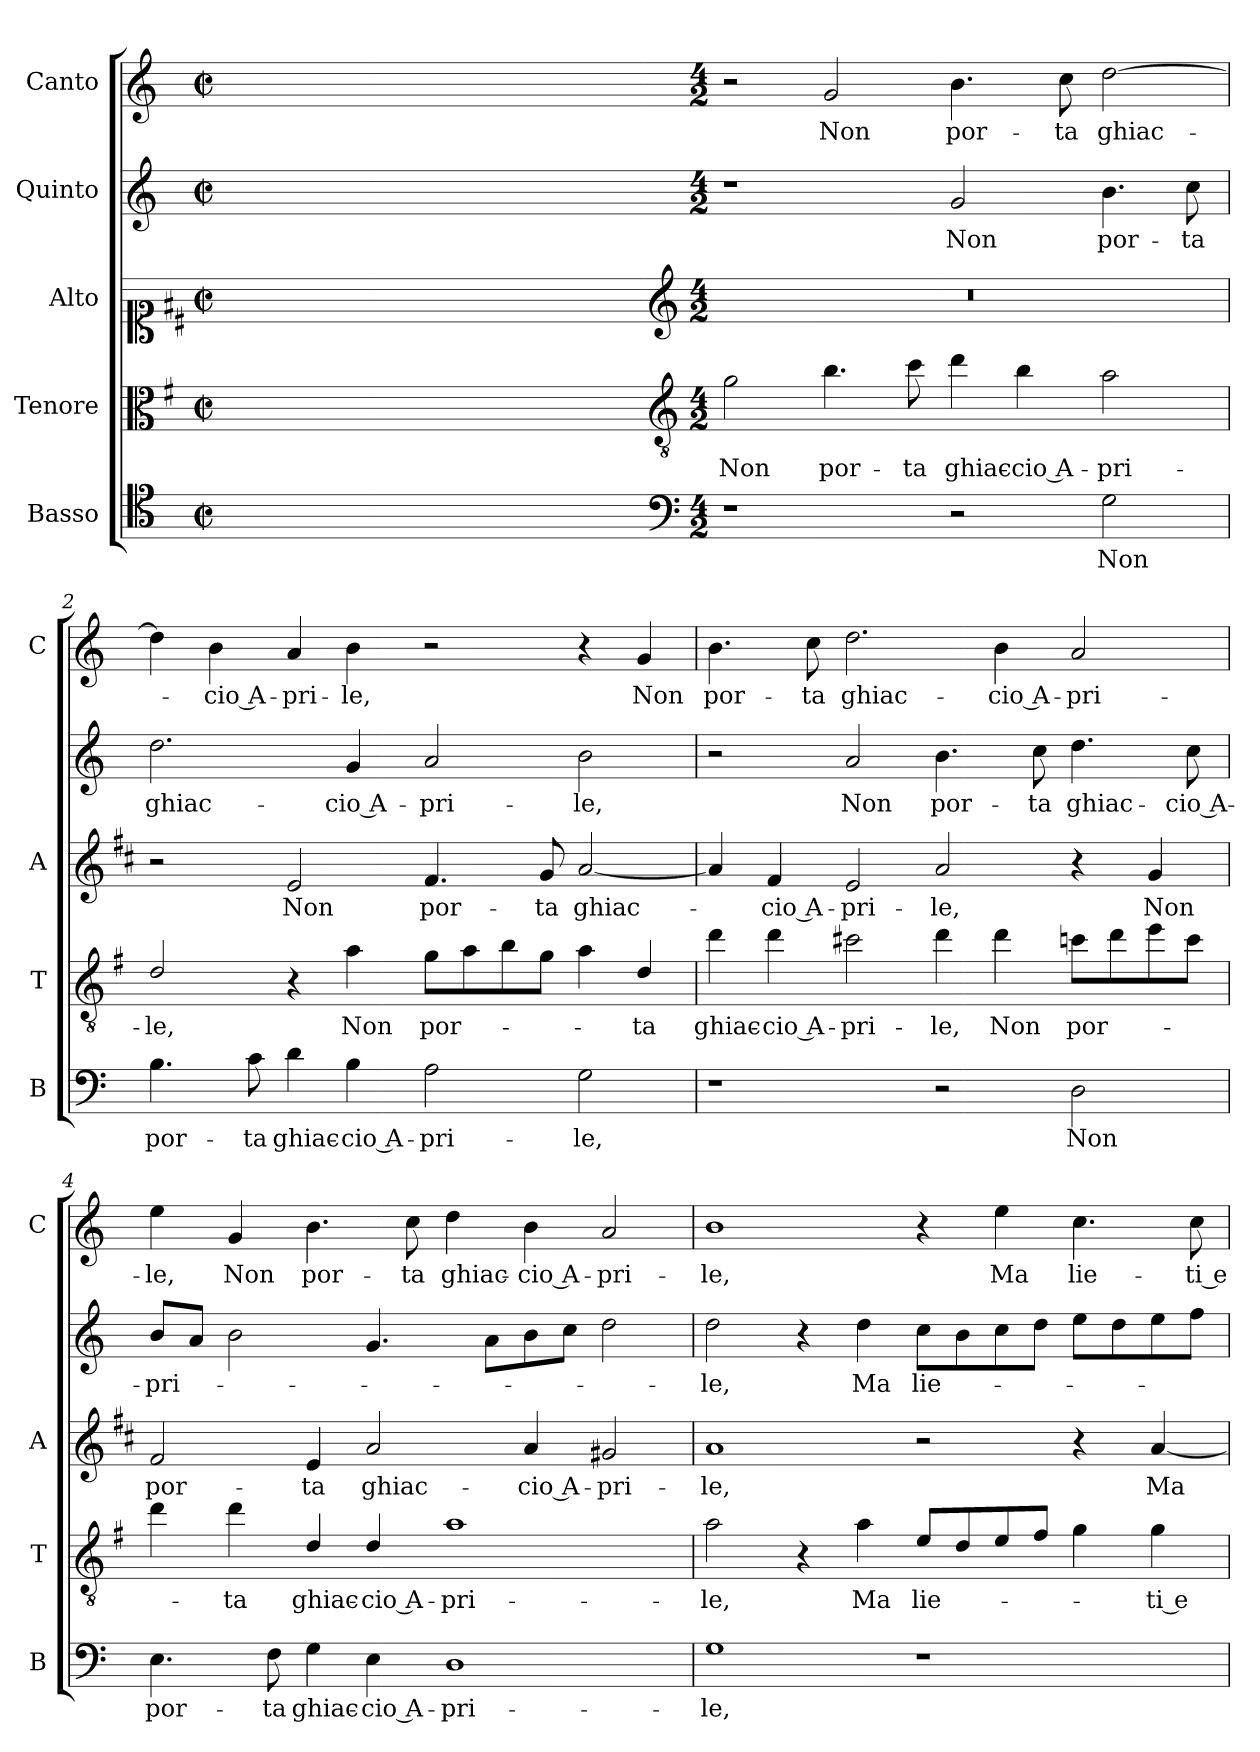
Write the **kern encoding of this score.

**kern	**text	**kern	**text	**kern	**text	**kern	**text	**kern	**text
*part5	*part5	*part4	*part4	*part3	*part3	*part2	*part2	*part1	*part1
*staff5	*staff5	*staff4	*staff4	*staff3	*staff3	*staff2	*staff2	*staff1	*staff1
*I"Basso	*	*I"Tenore	*	*I"Alto	*	*I"Quinto	*	*I"Canto	*
*I'B	*	*I'T	*	*I'A	*	*	*	*I'C	*
*clefC4	*	*clefC3	*	*clefC1	*	*clefG2	*	*clefG2	*
*	*	*ITrd4c7	*	*ITrd1c2	*	*	*	*	*
*k[]	*	*k[]	*	*k[]	*	*k[]	*	*k[]	*
*C:	*	*C:	*	*C:	*	*C:	*	*C:	*
*M2/2	*	*M2/2	*	*M2/2	*	*M2/2	*	*M2/2	*
*met(c|)	*	*met(c|)	*	*met(c|)	*	*met(c|)	*	*met(c|)	*
=	=	=	=	=	=	=	=	=	=
1ryy	.	1ryy	.	1ryy	.	1ryy	.	1ryy	.
=1X-	=1X-	=1X-	=1X-	=1X-	=1X-	=1X-	=1X-	=1X-	=1X-
4ryy	.	4ryy	.	4ryy	.	4ryy	.	4ryy	.
4ryy	.	4ryy	.	4ryy	.	4ryy	.	4ryy	.
4ryy	.	4ryy	.	4ryy	.	4ryy	.	4ryy	.
4ryy	.	4ryy	.	4ryy	.	4ryy	.	4ryy	.
=1-	=1-	=1-	=1-	=1-	=1-	=1-	=1-	=1-	=1-
*clefF4	*	*clefGv2	*	*clefG2	*	*	*	*	*
*M4/2	*	*M4/2	*	*M4/2	*	*M4/2	*	*M4/2	*
!	!	!	!LO:LY:b	!	!	!	!	!	!
1r	.	2c\	Non	0r	.	1r	.	2r	.
!	!	!	!LO:LY:b	!	!	!	!	!	!LO:LY:b
.	.	4.e\	por-	.	.	.	.	2g/	Non
!	!	!	!LO:LY:b	!	!	!	!	!	!
.	.	8f\	-ta	.	.	.	.	.	.
!	!	!	!LO:LY:b	!	!	!	!LO:LY:b	!	!LO:LY:b
2r	.	4g\	ghiac-	.	.	2g/	Non	4.b\	por-
!	!	!	!LO:LY:b	!	!	!	!	!	!
.	.	4e\	-cio A-	.	.	.	.	.	.
!	!	!	!	!	!	!	!	!	!LO:LY:b
.	.	.	.	.	.	.	.	8cc\	-ta
!	!LO:LY:b	!	!LO:LY:b	!	!	!	!LO:LY:b	!	!LO:LY:b
2G\	Non	2d\	-pri-	.	.	4.b\	por-	[2dd\	ghiac-
!	!	!	!	!	!	!	!LO:LY:b	!	!
.	.	.	.	.	.	8cc\	-ta	.	.
=2	=2	=2	=2	=2	=2	=2	=2	=2	=2
!	!LO:LY:b	!	!LO:LY:b	!	!	!	!LO:LY:b	!	!
4.B\	por-	2G/	-le,	2r	.	2.dd\	ghiac-	4dd\]	.
!	!	!	!	!	!	!	!	!	!LO:LY:b
.	.	.	.	.	.	.	.	4b\	-cio A-
!	!LO:LY:b	!	!	!	!	!	!	!	!
8c\	-ta	.	.	.	.	.	.	.	.
!	!LO:LY:b	!	!	!	!LO:LY:b	!	!	!	!LO:LY:b
4d\	ghiac-	4r	.	2d/	Non	.	.	4a/	-pri-
!	!LO:LY:b	!	!LO:LY:b	!	!	!	!LO:LY:b	!	!LO:LY:b
4B\	-cio A-	4d\	Non	.	.	4g/	-cio A-	4b\	-le,
!	!LO:LY:b	!	!LO:LY:b	!	!LO:LY:b	!	!LO:LY:b	!	!
2A\	-pri-	8c\L	por-	4.e/	por-	2a/	-pri-	2r	.
.	.	8d\	.	.	.	.	.	.	.
.	.	8e\	.	.	.	.	.	.	.
!	!	!	!	!	!LO:LY:b	!	!	!	!
.	.	8c\J	.	8f/	-ta	.	.	.	.
!	!LO:LY:b	!	!	!	!LO:LY:b	!	!LO:LY:b	!	!
2G\	-le,	4d\	.	[2g/	ghiac-	2b\	-le,	4r	.
!	!	!	!LO:LY:b	!	!	!	!	!	!LO:LY:b
.	.	4G/	-ta	.	.	.	.	4g/	Non
!!LO:LB:g=z
=3	=3	=3	=3	=3	=3	=3	=3	=3	=3
!	!	!	!LO:LY:b	!	!	!	!	!	!LO:LY:b
1r	.	4g\	ghiac-	4g/]	.	2r	.	4.b\	por-
!	!	!	!LO:LY:b	!	!LO:LY:b	!	!	!	!
.	.	4g\	-cio A-	4e/	-cio A-	.	.	.	.
!	!	!	!	!	!	!	!	!	!LO:LY:b
.	.	.	.	.	.	.	.	8cc\	-ta
!	!	!	!LO:LY:b	!	!LO:LY:b	!	!LO:LY:b	!	!LO:LY:b
.	.	2f#X\	-pri-	2d/	-pri-	2a/	Non	2.dd\	ghiac-
!	!	!	!LO:LY:b	!	!LO:LY:b	!	!LO:LY:b	!	!
2r	.	4g\	-le,	2g/	-le,	4.b\	por-	.	.
!	!	!	!LO:LY:b	!	!	!	!	!	!LO:LY:b
.	.	4g\	Non	.	.	.	.	4b\	-cio A-
!	!	!	!	!	!	!	!LO:LY:b	!	!
.	.	.	.	.	.	8cc\	-ta	.	.
!	!LO:LY:b	!	!LO:LY:b	!	!	!	!LO:LY:b	!	!LO:LY:b
2D\	Non	8fn\L	por-	4r	.	4.dd\	ghiac-	2a/	-pri-
.	.	8g\	.	.	.	.	.	.	.
!	!	!	!	!	!LO:LY:b	!	!	!	!
.	.	8a\	.	4f/	Non	.	.	.	.
!	!	!	!	!	!	!	!LO:LY:b	!	!
.	.	8f\J	.	.	.	8cc\	-cio A-	.	.
=4	=4	=4	=4	=4	=4	=4	=4	=4	=4
!	!LO:LY:b	!	!	!	!LO:LY:b	!	!LO:LY:b	!	!LO:LY:b
4.E\	por-	4g\	.	2e/	por-	8b/L	-pri-	4ee\	-le,
.	.	.	.	.	.	8a/J	.	.	.
!	!	!	!LO:LY:b	!	!	!	!	!	!LO:LY:b
.	.	4g\	-ta	.	.	2b\	.	4g/	Non
!	!LO:LY:b	!	!	!	!	!	!	!	!
8F\	-ta	.	.	.	.	.	.	.	.
!	!LO:LY:b	!	!LO:LY:b	!	!LO:LY:b	!	!	!	!LO:LY:b
4G\	ghiac-	4G/	ghiac-	4d/	-ta	.	.	4.b\	por-
!	!LO:LY:b	!	!LO:LY:b	!	!LO:LY:b	!	!	!	!
4E\	-cio A-	4G/	-cio A-	2g/	ghiac-	4.g/	.	.	.
!	!	!	!	!	!	!	!	!	!LO:LY:b
.	.	.	.	.	.	.	.	8cc\	-ta
!	!LO:LY:b	!	!LO:LY:b	!	!	!	!	!	!LO:LY:b
1D	-pri-	1d	-pri-	.	.	.	.	4dd\	ghiac-
.	.	.	.	.	.	8a\L	.	.	.
!	!	!	!	!	!LO:LY:b	!	!	!	!LO:LY:b
.	.	.	.	4g/	-cio A-	8b\	.	4b\	-cio A-
.	.	.	.	.	.	8cc\J	.	.	.
!	!	!	!	!	!LO:LY:b	!	!	!	!LO:LY:b
.	.	.	.	2f#X/	-pri-	2dd\	.	2a/	-pri-
!!LO:PB:g=z
=5	=5	=5	=5	=5	=5	=5	=5	=5	=5
!	!LO:LY:b	!	!LO:LY:b	!	!LO:LY:b	!	!LO:LY:b	!	!LO:LY:b
1G	-le,	2d\	-le,	1g	-le,	2dd\	-le,	1b	-le,
.	.	4r	.	.	.	4r	.	.	.
!	!	!	!LO:LY:b	!	!	!	!LO:LY:b	!	!
.	.	4d\	Ma	.	.	4dd\	Ma	.	.
!	!	!	!LO:LY:b	!	!	!	!LO:LY:b	!	!
1r	.	8A/L	lie-	2r	.	8cc\L	lie-	4r	.
.	.	8G/	.	.	.	8b\	.	.	.
!	!	!	!	!	!	!	!	!	!LO:LY:b
.	.	8A/	.	.	.	8cc\	.	4ee\	Ma
.	.	8B/J	.	.	.	8dd\J	.	.	.
!	!	!	!	!	!	!	!	!	!LO:LY:b
.	.	4c\	.	4r	.	8ee\L	.	4.cc\	lie-
.	.	.	.	.	.	8dd\	.	.	.
!	!	!	!LO:LY:b	!	!LO:LY:b	!	!	!	!
.	.	4c\	-ti e	[4g/	Ma	8ee\	.	.	.
!	!	!	!	!	!	!	!	!	!LO:LY:b
.	.	.	.	.	.	8ff\J	.	8cc\	-ti e
=	=	=	=	=	=	=	=	=	=
*-	*-	*-	*-	*-	*-	*-	*-	*-	*-
